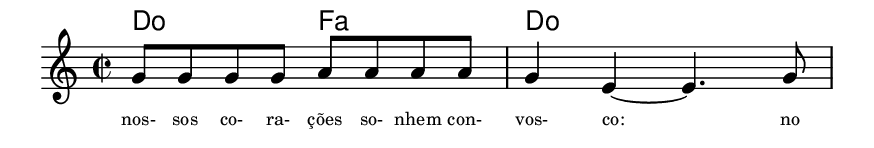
\version "2.20.0"
#(set! paper-alist (cons '("linha" . (cons (* 148 mm) (* 25 mm))) paper-alist))

\paper {
  #(set-paper-size "linha")
  ragged-right = ##f
}

\language "portugues"


harmonia = \chordmode {
%harmonia
  do2 fa2 do1
%/harmonia
}
melodia = \fixed do' {
    \key do \major
    \time 2/2
%recitação
  sol8 sol sol sol la la la la
  sol4 mi4~ mi4. sol8
%/recitação
}
letra = \lyricmode {
    \teeny
    nos- sos co- ra- ções so- nhem con- vos- co:
    no
    %\tweak self-alignment-X #-1 \markup{\bold{dei}-me por pie-}
    %\tweak self-alignment-X #-1 \markup{\bold{da}de e escu-}
    %\tweak self-alignment-X #-1 \markup{\bold{tai} minha ora-}
    %\tweak self-alignment-X #-1 \markup{\bold{ção!}}
}

\book {
  \paper {
      indent = 0\mm
      scoreTitleMarkup = \markup {
          %\with-color #red
          \fromproperty #'header:piece
      }
  }
  \header {
    %piece = "Ant. 1"
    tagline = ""
  }
  \score {
    <<
      \new ChordNames {
        \set chordChanges = ##t
		\set noChordSymbol = ""
        \harmonia
      }
      \new Voice = "canto" { \melodia }
      \new Lyrics \lyricsto "canto" \letra
    >>
  }
}
